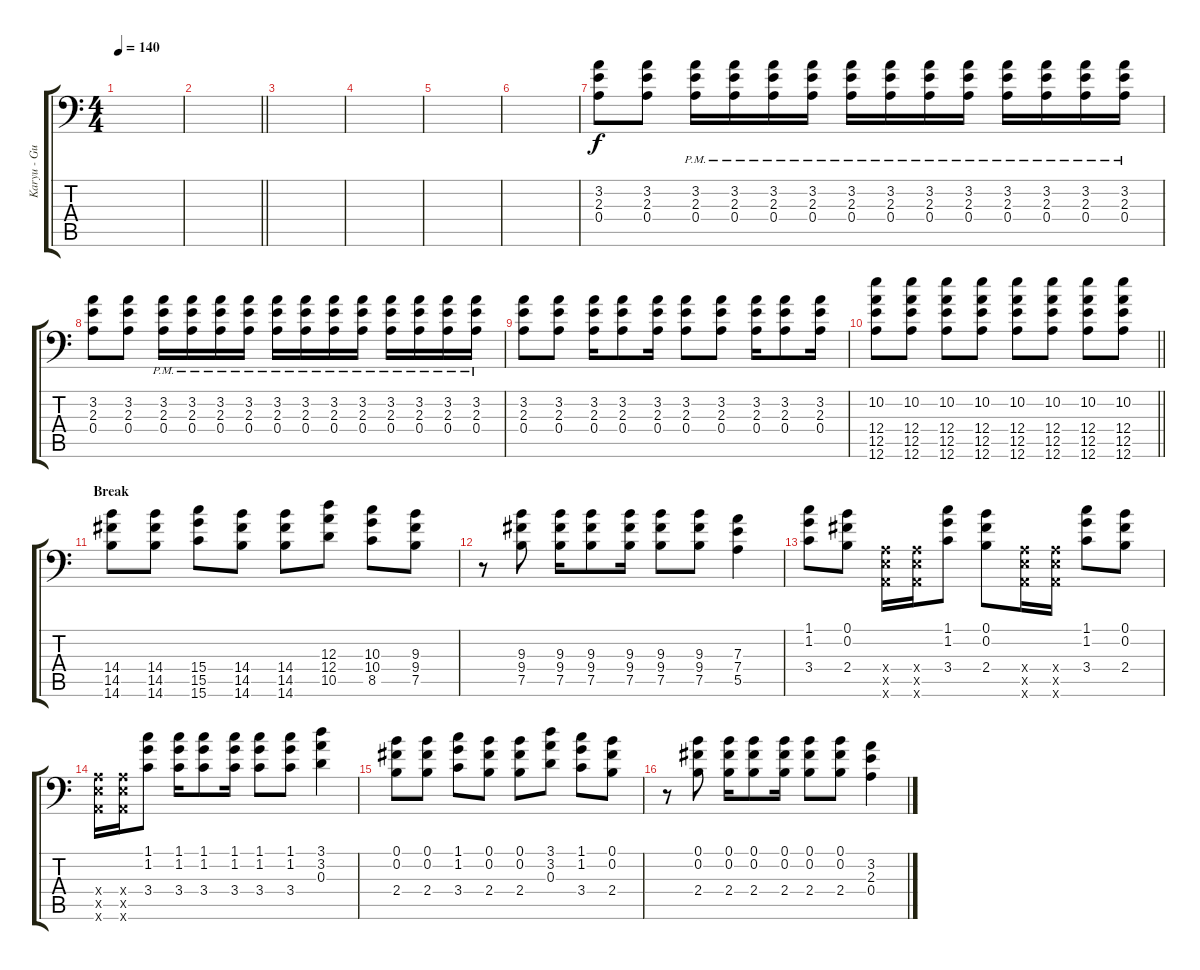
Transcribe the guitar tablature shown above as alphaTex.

\track ("Karyu - Guitar 2" "Karyu - Gu") {instrument distortionguitar}
\staff {score tabs}
\tuning (B3 Gb3 D3 A2 E2 A1) {hide}
\ts (4 4)
\tempo 140
\clef f4
\ks c
|
\barLineRight lightlight
|
\section ("" "")
|
|
|
|
(3.2 2.3 0.4).8 (3.2 2.3 0.4).8 (3.2{pm} 2.3{pm} 0.4{pm}).16 (3.2{pm} 2.3{pm} 0.4{pm}).16 (3.2{pm} 2.3{pm} 0.4{pm}).16 (3.2{pm} 2.3{pm} 0.4{pm}).16 (3.2{pm} 2.3{pm} 0.4{pm}).16 (3.2{pm} 2.3{pm} 0.4{pm}).16 (3.2{pm} 2.3{pm} 0.4{pm}).16 (3.2{pm} 2.3{pm} 0.4{pm}).16 (3.2{pm} 2.3{pm} 0.4{pm}).16 (3.2{pm} 2.3{pm} 0.4{pm}).16 (3.2{pm} 2.3{pm} 0.4{pm}).16 (3.2{pm} 2.3{pm} 0.4{pm}).16 |
(3.2 2.3 0.4).8 (3.2 2.3 0.4).8 (3.2{pm} 2.3{pm} 0.4{pm}).16 (3.2{pm} 2.3{pm} 0.4{pm}).16 (3.2{pm} 2.3{pm} 0.4{pm}).16 (3.2{pm} 2.3{pm} 0.4{pm}).16 (3.2{pm} 2.3{pm} 0.4{pm}).16 (3.2{pm} 2.3{pm} 0.4{pm}).16 (3.2{pm} 2.3{pm} 0.4{pm}).16 (3.2{pm} 2.3{pm} 0.4{pm}).16 (3.2{pm} 2.3{pm} 0.4{pm}).16 (3.2{pm} 2.3{pm} 0.4{pm}).16 (3.2{pm} 2.3{pm} 0.4{pm}).16 (3.2{pm} 2.3{pm} 0.4{pm}).16 |
(3.2 2.3 0.4).8 (3.2 2.3 0.4).8 (3.2 2.3 0.4).16 (3.2 2.3 0.4).8 (3.2 2.3 0.4).16 (3.2 2.3 0.4).8 (3.2 2.3 0.4).8 (3.2 2.3 0.4).16 (3.2 2.3 0.4).8 (3.2 2.3 0.4).16 |
\barLineRight lightlight
(10.2 12.4 12.5 12.6).8 (10.2 12.4 12.5 12.6).8 (10.2 12.4 12.5 12.6).8 (10.2 12.4 12.5 12.6).8 (10.2 12.4 12.5 12.6).8 (10.2 12.4 12.5 12.6).8 (10.2 12.4 12.5 12.6).8 (10.2 12.4 12.5 12.6).8 |
\section ("" "Break")
(14.4 14.5 14.6).8 (14.4 14.5 14.6).8 (15.4 15.5 15.6).8 (14.4 14.5 14.6).8 (14.4 14.5 14.6).8 (12.3 12.4 10.5).8 (10.3 10.4 8.5).8 (9.3 9.4 7.5).8 |
r.8 (9.3 9.4 7.5).8 (9.3 9.4 7.5).16 (9.3 9.4 7.5).8 (9.3 9.4 7.5).16 (9.3 9.4 7.5).8 (9.3 9.4 7.5).8 (7.3 7.4 5.5).4 |
(1.1 1.2 3.4).8 (0.1 0.2 2.4).8 (0.4{x} 0.5{x} 0.6{x}).16 (0.4{x} 0.5{x} 0.6{x}).16 (1.1 1.2 3.4).8 (0.1 0.2 2.4).8 (0.4{x} 0.5{x} 0.6{x}).16 (0.4{x} 0.5{x} 0.6{x}).16 (1.1 1.2 3.4).8 (0.1 0.2 2.4).8 |
(0.4{x} 0.5{x} 0.6{x}).16 (0.4{x} 0.5{x} 0.6{x}).16 (1.1 1.2 3.4).8 (1.1 1.2 3.4).16 (1.1 1.2 3.4).8 (1.1 1.2 3.4).16 (1.1 1.2 3.4).8 (1.1 1.2 3.4).8 (3.1 3.2 0.3).4 |
(0.1 0.2 2.4).8 (0.1 0.2 2.4).8 (1.1 1.2 3.4).8 (0.1 0.2 2.4).8 (0.1 0.2 2.4).8 (3.1 3.2 0.3).8 (1.1 1.2 3.4).8 (0.1 0.2 2.4).8 |
r.8 (0.1 0.2 2.4).8 (0.1 0.2 2.4).16 (0.1 0.2 2.4).8 (0.1 0.2 2.4).16 (0.1 0.2 2.4).8 (0.1 0.2 2.4).8 (3.2 2.3 0.4).4
